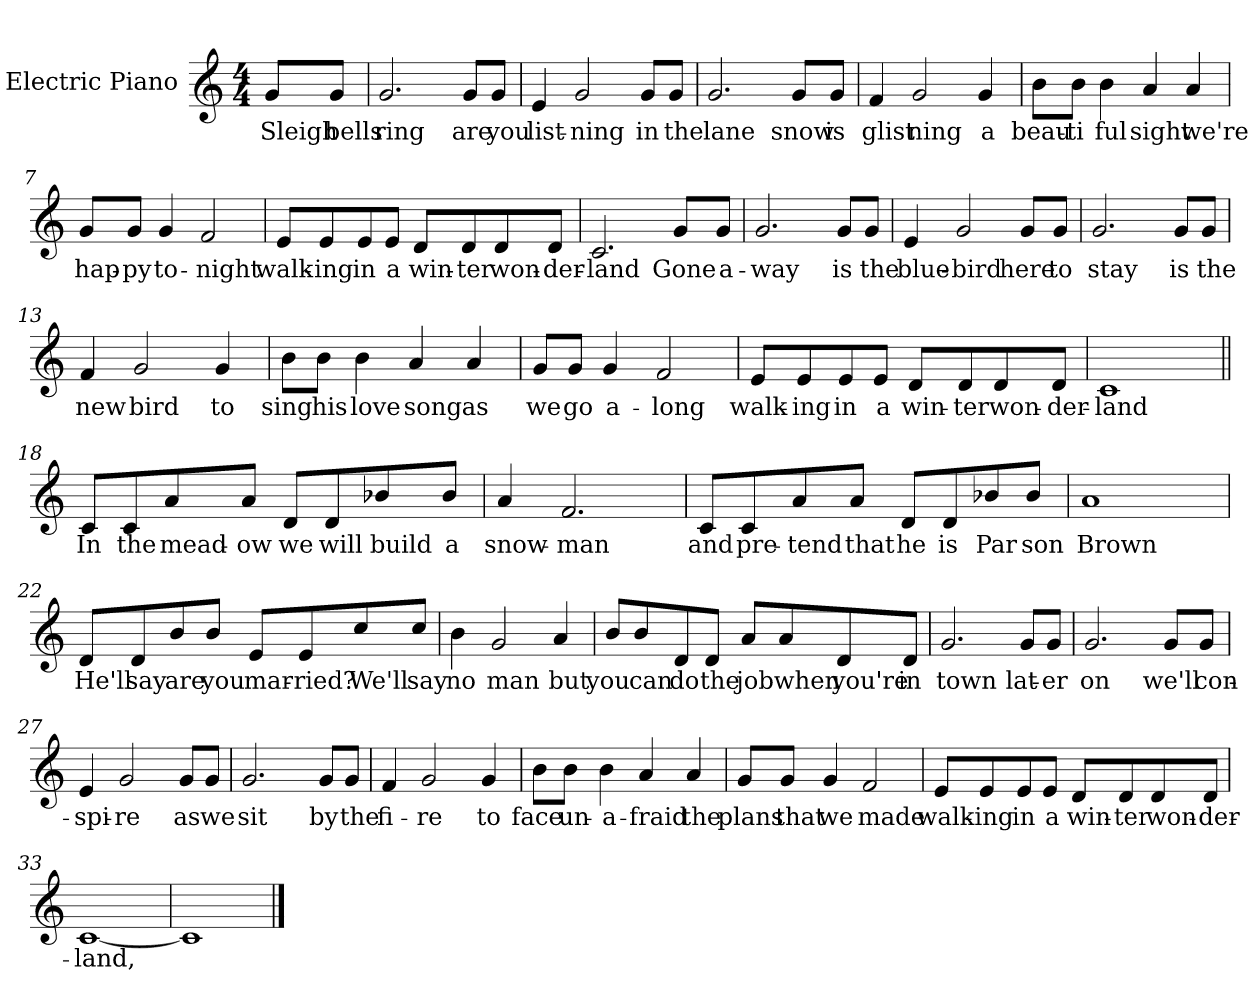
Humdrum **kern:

**kern	**text
*part1	*part1
*staff1	*staff1
*I"Electric Piano	*
*I'E.Pno	*
*clefG2	*
*k[]	*
*C:	*
*M4/4	*
=1	=1
8g/L	Sleigh
8g/J	bells
=2	=2
2.g/	ring
8g/L	are
8g/J	you
=3	=3
4e/	list-
2g/	-ning
8g/L	in
8g/J	the
=4	=4
2.g/	lane
8g/L	snow
8g/J	is
!!LO:LB:g=z
=5	=5
4f/	glist
2g/	ning
4g/	a
=6	=6
8b\L	beau-
8b\J	-ti
4b\	ful
4a/	sight
4a/	we're
=7	=7
8g/L	hap-
8g/J	py
4g/	to-
2f/	-night
=8	=8
8e/L	walk-
8e/	-ing
8e/	in
8e/J	a
8d/L	win-
8d/	-ter
8d/	won-
8d/J	-der-
!!LO:LB:g=z
=9	=9
2.c/	-land
8g/L	Gone
8g/J	a-
=10	=10
2.g/	-way
8g/L	is
8g/J	the
=11	=11
4e/	blue-
2g/	-bird
8g/L	here
8g/J	to
=12	=12
2.g/	stay
8g/L	is
8g/J	the
=13	=13
4f/	new
2g/	bird
4g/	to
!!LO:LB:g=z
=14	=14
8b\L	sing
8b\J	his
4b\	love
4a/	song
4a/	as
=15	=15
8g/L	we
8g/J	go
4g/	a-
2f/	-long
=16	=16
8e/L	walk-
8e/	-ing
8e/	in
8e/J	a
8d/L	win-
8d/	-ter
8d/	won-
8d/J	-der-
=17	=17
1c	-land
!!LO:LB:g=z
=18||	=18||
8c/L	In
8c/	the
8a/	mead-
8a/J	-ow
8d/L	we
8d/	will
8b-X/	build
8b-/J	a
=19	=19
4a/	snow-
2.f/	-man
=20	=20
8c/L	and
8c/	pre-
8a/	-tend
8a/J	that
8d/L	he
8d/	is
8b-X/	Par
8b-/J	son
=21	=21
1a	Brown
!!LO:LB:g=z
=22	=22
8d/L	He'll
8d/	say
8b/	are
8b/J	you
8e/L	mar-
8e/	-ried?
8cc/	We'll
8cc/J	say
=23	=23
4b\	no
2g/	man
4a/	but
=24	=24
8b/L	you
8b/	can
8d/	do
8d/J	the
8a/L	job
8a/	when
8d/	you're
8d/J	in
!!LO:LB:g=z
=25	=25
2.g/	town
8g/L	lat-
8g/J	-er
=26	=26
2.g/	on
8g/L	we'll
8g/J	con-
=27	=27
4e/	spi-
2g/	-re
8g/L	as
8g/J	we
=28	=28
2.g/	sit
8g/L	by
8g/J	the
=29	=29
4f/	fi-
2g/	-re
4g/	to
=30	=30
8b\L	face
8b\J	un-
4b\	a-
4a/	fraid
4a/	the
!!LO:LB:g=z
=31	=31
8g/L	plans
8g/J	that
4g/	we
2f/	made
=32	=32
8e/L	walk-
8e/	-ing
8e/	in
8e/J	a
8d/L	win-
8d/	-ter
8d/	won-
8d/J	-der-
=33	=33
[1c	-land,
=34	=34
1c]	.
==	==
*-	*-
